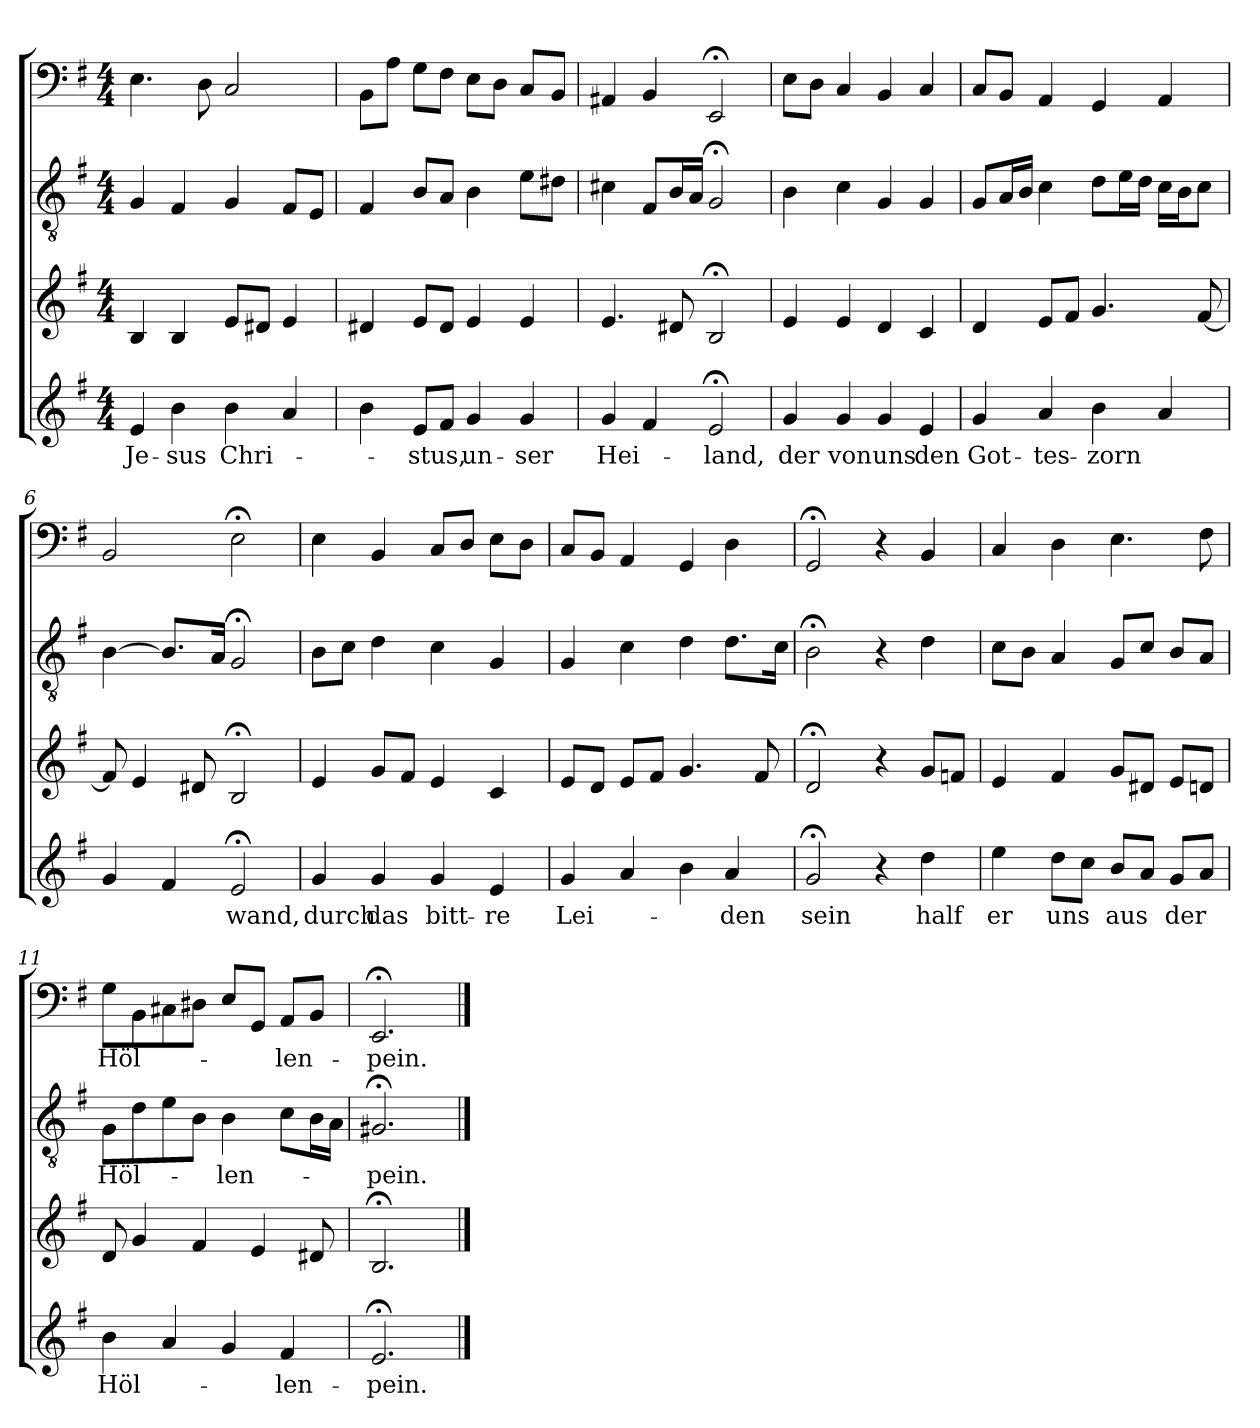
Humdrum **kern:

**kern	**text	**kern	**kern	**text	**kern	**text
*part4	*part4	*part3	*part2	*part2	*part1	*part1
*staff4	*staff4	*staff3	*staff2	*staff2	*staff1	*staff1
*clefG2	*	*clefG2	*clefGv2	*	*clefF4	*
*k[f#]	*	*k[f#]	*k[f#]	*	*k[f#]	*
*e:	*	*e:	*e:	*	*e:	*
*M4/4	*	*M4/4	*M4/4	*	*M4/4	*
=1	=1	=1	=1	=1	=1	=1
4e/	Je-	4B/	4G/	.	4.E\	.
4b\	-sus	4B/	4F#/	.	.	.
.	.	.	.	.	8D\	.
4b\	Chri-	8e/L	4G/	.	2C/	.
.	.	8d#X/J	.	.	.	.
4a/	.	4e/	8F#/L	.	.	.
.	.	.	8E/J	.	.	.
=2	=2	=2	=2	=2	=2	=2
4b\	.	4d#X/	4F#/	.	8BB\L	.
.	.	.	.	.	8A\J	.
8e/L	-stus,	8e/L	8B/L	.	8G\L	.
8f#/J	.	8d#/J	8A/J	.	8F#\J	.
4g/	un-	4e/	4B\	.	8E\L	.
.	.	.	.	.	8D\J	.
4g/	-ser	4e/	8e\L	.	8C/L	.
.	.	.	8d#X\J	.	8BB/J	.
=3	=3	=3	=3	=3	=3	=3
4g/	Hei-	4.e/	4c#X\	.	4AA#X/	.
4f#/	.	.	8F#/L	.	4BB/	.
.	.	8d#X/	16B/L	.	.	.
.	.	.	16A/JJ	.	.	.
2e;</	-land,	2B;</	2G;</	.	2EE;</	.
=4	=4	=4	=4	=4	=4	=4
4g/	der	4e/	4B\	.	8E\L	.
.	.	.	.	.	8D\J	.
4g/	von	4e/	4c\	.	4C/	.
4g/	uns	4d/	4G/	.	4BB/	.
4e/	den	4c/	4G/	.	4C/	.
=5	=5	=5	=5	=5	=5	=5
4g/	Got-	4d/	8G/L	.	8C/L	.
.	.	.	16A/L	.	8BB/J	.
.	.	.	16B/JJ	.	.	.
4a/	-tes-	8e/L	4c\	.	4AA/	.
.	.	8f#/J	.	.	.	.
4b\	-zorn	4.g/	8d\L	.	4GG/	.
.	.	.	16e\L	.	.	.
.	.	.	16d\JJ	.	.	.
4a/	.	.	16c\LL	.	4AA/	.
.	.	.	16B\J	.	.	.
.	.	[8f#/	8c\J	.	.	.
=6	=6	=6	=6	=6	=6	=6
4g/	.	8f#/]	[4B\	.	2BB/	.
.	.	4e/	.	.	.	.
4f#/	.	.	8.B/L]	.	.	.
.	.	8d#X/	.	.	.	.
.	.	.	16A/Jk	.	.	.
2e;</	wand,	2B;</	2G;</	.	2E;<\	.
=7	=7	=7	=7	=7	=7	=7
4g/	durch	4e/	8B\L	.	4E\	.
.	.	.	8c\J	.	.	.
4g/	das	8g/L	4d\	.	4BB/	.
.	.	8f#/J	.	.	.	.
4g/	bitt-	4e/	4c\	.	8C/L	.
.	.	.	.	.	8D/J	.
4e/	-re	4c/	4G/	.	8E\L	.
.	.	.	.	.	8D\J	.
=8	=8	=8	=8	=8	=8	=8
4g/	Lei-	8e/L	4G/	.	8C/L	.
.	.	8d/J	.	.	8BB/J	.
4a/	.	8e/L	4c\	.	4AA/	.
.	.	8f#/J	.	.	.	.
4b\	.	4.g/	4d\	.	4GG/	.
4a/	-den	.	8.d\L	.	4D\	.
.	.	8f#/	.	.	.	.
.	.	.	16c\Jk	.	.	.
=9	=9	=9	=9	=9	=9	=9
2g;</	sein	2d;</	2B;<\	.	2GG;</	.
4r	.	4r	4r	.	4r	.
4dd\	half	8g/L	4d\	.	4BB/	.
.	.	8fn/J	.	.	.	.
=10	=10	=10	=10	=10	=10	=10
4ee\	er	4e/	8c\L	.	4C/	.
.	.	.	8B\J	.	.	.
8dd\L	uns	4f#/	4A/	.	4D\	.
8cc\J	.	.	.	.	.	.
8b/L	aus	8g/L	8G/L	.	4.E\	.
8a/J	.	8d#X/J	8c/J	.	.	.
8g/L	der	8e/L	8B/L	.	.	.
8a/J	.	8dn/J	8A/J	.	8F#\	.
=11	=11	=11	=11	=11	=11	=11
4b\	Höl-	8d/	8G\L	Höl-	8G\L	Höl-
.	.	4g/	8d\	.	8BB\	.
4a/	.	.	8e\	.	8C#X\	.
.	.	4f#/	8B\J	.	8D#X\J	.
4g/	.	.	4B\	-len-	8E/L	.
.	.	4e/	.	.	8GG/J	.
4f#/	-len-	.	8c\L	.	8AA/L	-len-
.	.	8d#X/	16B\L	.	8BB/J	.
.	.	.	16A\JJ	.	.	.
=12	=12	=12	=12	=12	=12	=12
2.e;</	-pein.	2.B;</	2.G#X;</	-pein.	2.EE;</	-pein.
==	==	==	==	==	==	==
*-	*-	*-	*-	*-	*-	*-
